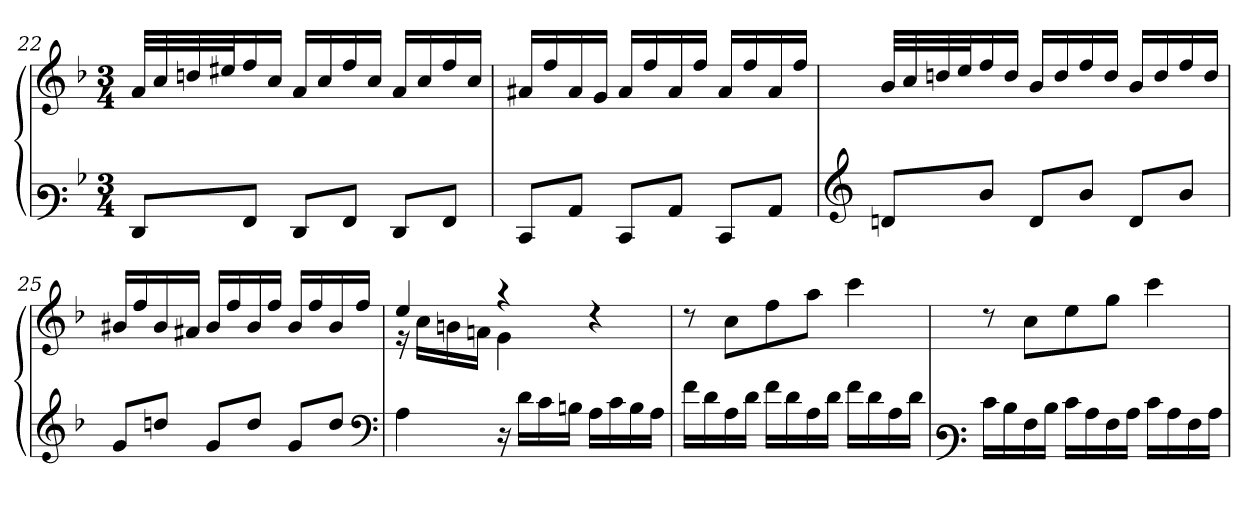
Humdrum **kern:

**kern	**kern
*part1	*part1
*staff2	*staff1
*clefF3	*clefG3
*k[b-]	*k[b-]
*M3/4	*M3/4
=22	=22
8FF/L	32f/LLL
.	32a/
.	32bn/
.	32cc#X/J
8AA/J	16dd/
.	16a/JJ
8FF/L	16f/LL
.	16a/
8AA/J	16dd/
.	16a/JJ
8FF/L	16f/LL
.	16a/
8AA/J	16dd/
.	16a/JJ
=23	=23
8EE/L	16f#X/LL
.	16dd/
8C/J	16f#/
.	16e/JJ
8EE/L	16f#/LL
.	16dd/
8C/J	16f#/
.	16dd/JJ
8EE/L	16f#/LL
.	16dd/
8C/J	16f#/
.	16dd/JJ
!!LO:LB:g=z
=24	=24
*clefG3	*
8Bn/L	32g/LLL
.	32a/
.	32bn/
.	32cc/J
8g/J	16dd/
.	16b/JJ
8B/L	16g/LL
.	16b/
8g/J	16dd/
.	16b/JJ
8B/L	16g/LL
.	16b/
8g/J	16dd/
.	16b/JJ
=25	=25
8e/L	16g#X/LL
.	16dd/
8bn/J	16g#/
.	16f#X/JJ
8e/L	16g#/LL
.	16dd/
8b/J	16g#/
.	16dd/JJ
8e/L	16g#/LL
.	16dd/
8b/J	16g#/
.	16dd/JJ
*clefF4	*
=26	=26
*	*^
4A\	4cc/	16rd
.	.	16a\LL
.	.	16gn\
.	.	16fn\JJ
16rC	4rff	4e\
16d\LL	.	.
16c\	.	.
16Bn\JJ	.	.
16A\LL	4rb	4ryy
16c\	.	.
16B\	.	.
16A\JJ	.	.
*	*v	*v
=27	=27
16f\LL	8rb
16d\	.
16A\	8a\L
16d\JJ	.
16f\LL	8dd\
16d\	.
16A\	8ff\J
16d\JJ	.
16f\LL	4aa\
16d\	.
16A\	.
16d\JJ	.
!!LO:LB:g=z
=28	=28
*clefF3	*
16e\LL	8rb
16d\	.
16A\	8a\L
16d\JJ	.
16e\LL	8cc\
16c\	.
16A\	8ee\J
16c\JJ	.
16e\LL	4aa\
16c\	.
16A\	.
16c\JJ	.
=	=
*-	*-
